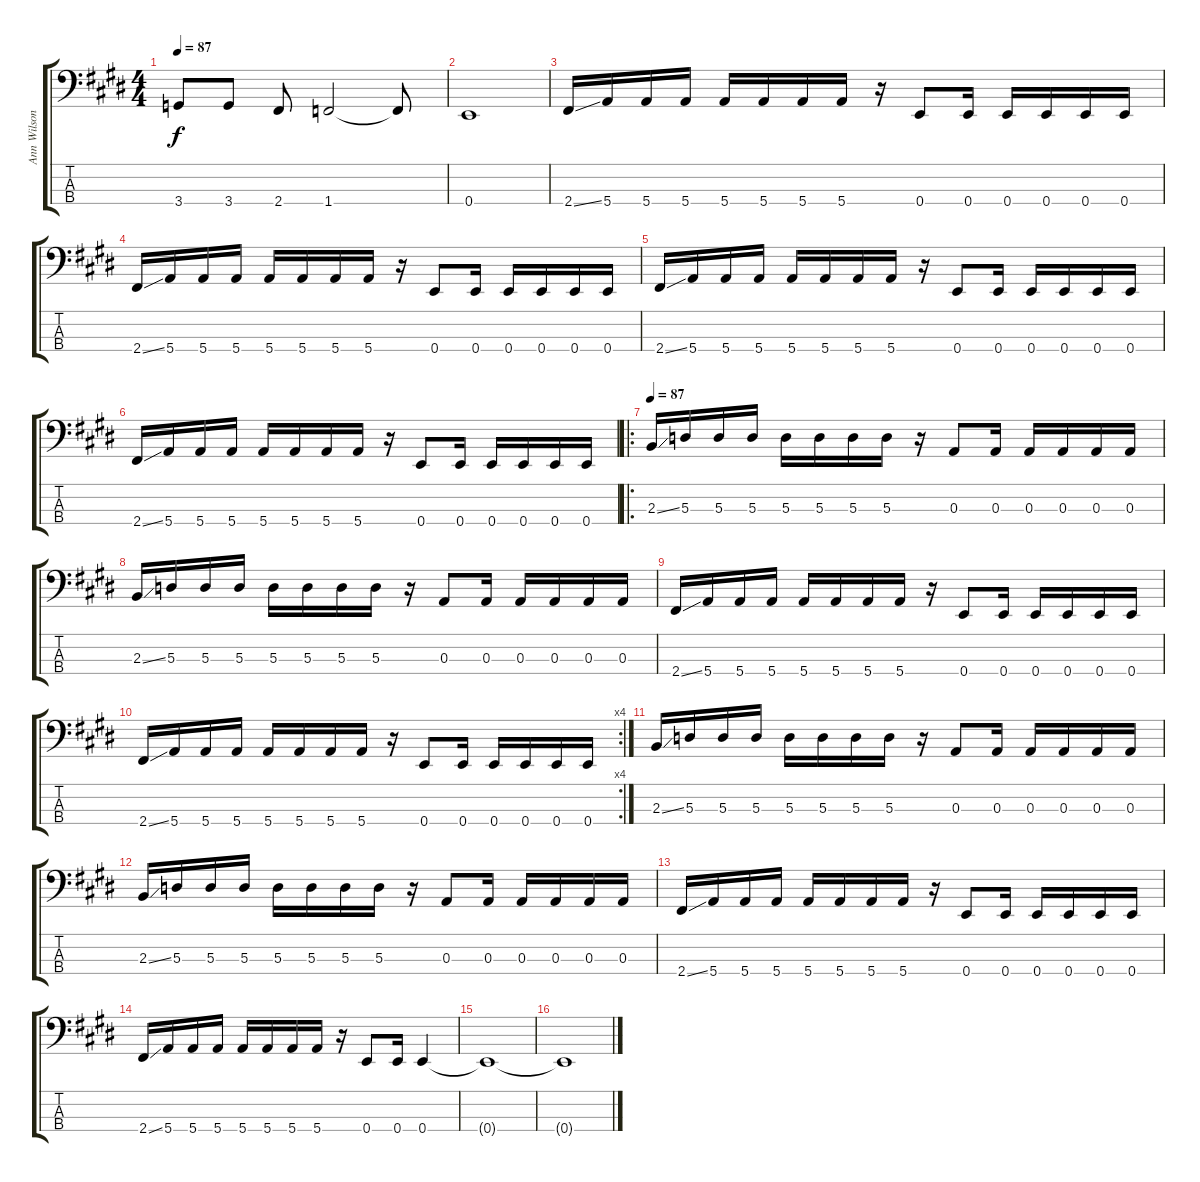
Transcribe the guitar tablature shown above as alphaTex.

\track ("Ann Wilson Bass" "Ann Wilson") {instrument electricbasspick}
\staff {score tabs}
\tuning (G2 D2 A1 E1) {hide}
\ts (4 4)
\tempo 87
\clef f4
\ks e
3.4.8{dy f} 3.4.8 2.4.8 1.4.2 1.4{t}.8 |
0.4.1 |
2.4{ss}.16 5.4.16 5.4.16 5.4.16 5.4.16 5.4.16 5.4.16 5.4.16 r.16 0.4.8 0.4.16 0.4.16 0.4.16 0.4.16 0.4.16 |
2.4{ss}.16 5.4.16 5.4.16 5.4.16 5.4.16 5.4.16 5.4.16 5.4.16 r.16 0.4.8 0.4.16 0.4.16 0.4.16 0.4.16 0.4.16 |
2.4{ss}.16 5.4.16 5.4.16 5.4.16 5.4.16 5.4.16 5.4.16 5.4.16 r.16 0.4.8 0.4.16 0.4.16 0.4.16 0.4.16 0.4.16 |
2.4{ss}.16 5.4.16 5.4.16 5.4.16 5.4.16 5.4.16 5.4.16 5.4.16 r.16 0.4.8 0.4.16 0.4.16 0.4.16 0.4.16 0.4.16 |
\ro
\tempo 87
2.3{ss}.16 5.3.16 5.3.16 5.3.16 5.3.16 5.3.16 5.3.16 5.3.16 r.16 0.3.8 0.3.16 0.3.16 0.3.16 0.3.16 0.3.16 |
2.3{ss}.16 5.3.16 5.3.16 5.3.16 5.3.16 5.3.16 5.3.16 5.3.16 r.16 0.3.8 0.3.16 0.3.16 0.3.16 0.3.16 0.3.16 |
2.4{ss}.16 5.4.16 5.4.16 5.4.16 5.4.16 5.4.16 5.4.16 5.4.16 r.16 0.4.8 0.4.16 0.4.16 0.4.16 0.4.16 0.4.16 |
\rc 4
2.4{ss}.16 5.4.16 5.4.16 5.4.16 5.4.16 5.4.16 5.4.16 5.4.16 r.16 0.4.8 0.4.16 0.4.16 0.4.16 0.4.16 0.4.16 |
2.3{ss}.16 5.3.16 5.3.16 5.3.16 5.3.16 5.3.16 5.3.16 5.3.16 r.16 0.3.8 0.3.16 0.3.16 0.3.16 0.3.16 0.3.16 |
2.3{ss}.16 5.3.16 5.3.16 5.3.16 5.3.16 5.3.16 5.3.16 5.3.16 r.16 0.3.8 0.3.16 0.3.16 0.3.16 0.3.16 0.3.16 |
2.4{ss}.16 5.4.16 5.4.16 5.4.16 5.4.16 5.4.16 5.4.16 5.4.16 r.16 0.4.8 0.4.16 0.4.16 0.4.16 0.4.16 0.4.16 |
2.4{ss}.16 5.4.16 5.4.16 5.4.16 5.4.16 5.4.16 5.4.16 5.4.16 r.16 0.4.8 0.4.16 0.4.4 |
0.4{t}.1 |
0.4{t}.1
